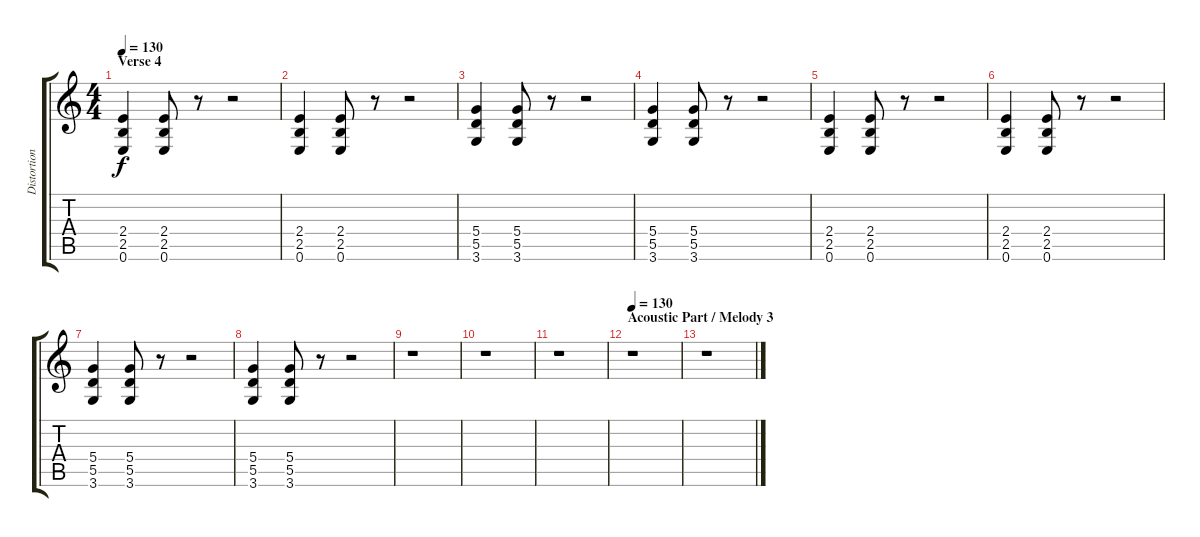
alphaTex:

\track ("Distortion Guitar - Rhythm" "Distortion") {instrument distortionguitar}
\staff {score tabs}
\tuning (E4 B3 G3 D3 A2 E2) {hide}
\ts (4 4)
\section ("" "Verse 4")
\tempo 130
\clef g2
\ks c
(2.4 2.5 0.6).4{dy f} (2.4 2.5 0.6).8 r.8 r.2 |
(2.4 2.5 0.6).4 (2.4 2.5 0.6).8 r.8 r.2 |
(5.4 5.5 3.6).4 (5.4 5.5 3.6).8 r.8 r.2 |
(5.4 5.5 3.6).4 (5.4 5.5 3.6).8 r.8 r.2 |
(2.4 2.5 0.6).4 (2.4 2.5 0.6).8 r.8 r.2 |
(2.4 2.5 0.6).4 (2.4 2.5 0.6).8 r.8 r.2 |
(5.4 5.5 3.6).4 (5.4 5.5 3.6).8 r.8 r.2 |
(5.4 5.5 3.6).4 (5.4 5.5 3.6).8 r.8 r.2 |
r.1 |
r.1 |
r.1 |
\section ("" "Acoustic Part / Melody 3")
\tempo 130
r.1{volume 10} |
r.1
